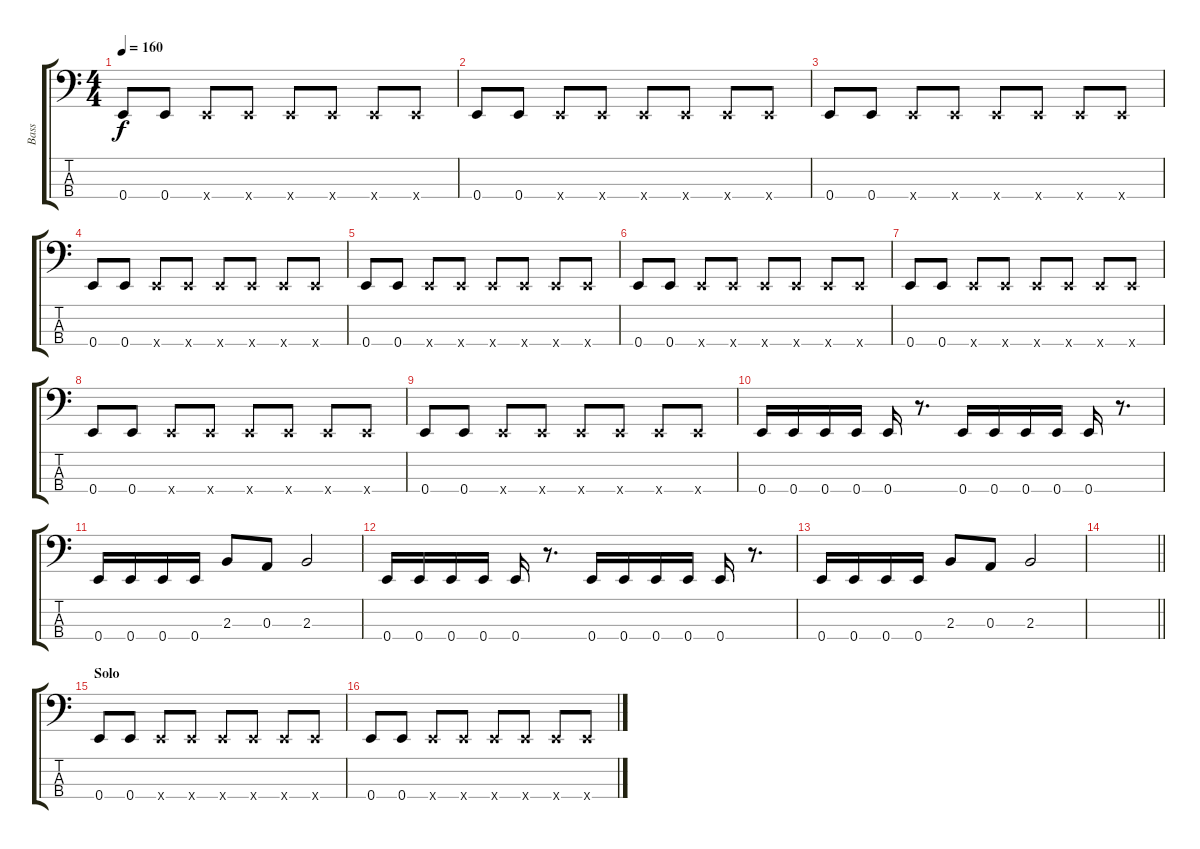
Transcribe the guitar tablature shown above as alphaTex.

\track ("Bass" "Bass") {instrument electricbasspick}
\staff {score tabs}
\tuning (G2 D2 A1 E1) {hide}
\ts (4 4)
\tempo 160
\clef f4
\ks c
0.4.8{dy f} 0.4.8 0.4{x}.8 0.4{x}.8 0.4{x}.8 0.4{x}.8 0.4{x}.8 0.4{x}.8 |
0.4.8 0.4.8 0.4{x}.8 0.4{x}.8 0.4{x}.8 0.4{x}.8 0.4{x}.8 0.4{x}.8 |
0.4.8 0.4.8 0.4{x}.8 0.4{x}.8 0.4{x}.8 0.4{x}.8 0.4{x}.8 0.4{x}.8 |
0.4.8 0.4.8 0.4{x}.8 0.4{x}.8 0.4{x}.8 0.4{x}.8 0.4{x}.8 0.4{x}.8 |
0.4.8 0.4.8 0.4{x}.8 0.4{x}.8 0.4{x}.8 0.4{x}.8 0.4{x}.8 0.4{x}.8 |
0.4.8 0.4.8 0.4{x}.8 0.4{x}.8 0.4{x}.8 0.4{x}.8 0.4{x}.8 0.4{x}.8 |
0.4.8 0.4.8 0.4{x}.8 0.4{x}.8 0.4{x}.8 0.4{x}.8 0.4{x}.8 0.4{x}.8 |
0.4.8 0.4.8 0.4{x}.8 0.4{x}.8 0.4{x}.8 0.4{x}.8 0.4{x}.8 0.4{x}.8 |
0.4.8 0.4.8 0.4{x}.8 0.4{x}.8 0.4{x}.8 0.4{x}.8 0.4{x}.8 0.4{x}.8 |
0.4.16 0.4.16 0.4.16 0.4.16 0.4.16 r.8{d} 0.4.16 0.4.16 0.4.16 0.4.16 0.4.16 r.8{d} |
0.4.16 0.4.16 0.4.16 0.4.16 2.3.8 0.3.8 2.3.2 |
0.4.16 0.4.16 0.4.16 0.4.16 0.4.16 r.8{d} 0.4.16 0.4.16 0.4.16 0.4.16 0.4.16 r.8{d} |
0.4.16 0.4.16 0.4.16 0.4.16 2.3.8 0.3.8 2.3.2 |
\barLineRight lightlight
|
\section ("" "Solo")
0.4.8 0.4.8 0.4{x}.8 0.4{x}.8 0.4{x}.8 0.4{x}.8 0.4{x}.8 0.4{x}.8 |
0.4.8 0.4.8 0.4{x}.8 0.4{x}.8 0.4{x}.8 0.4{x}.8 0.4{x}.8 0.4{x}.8
